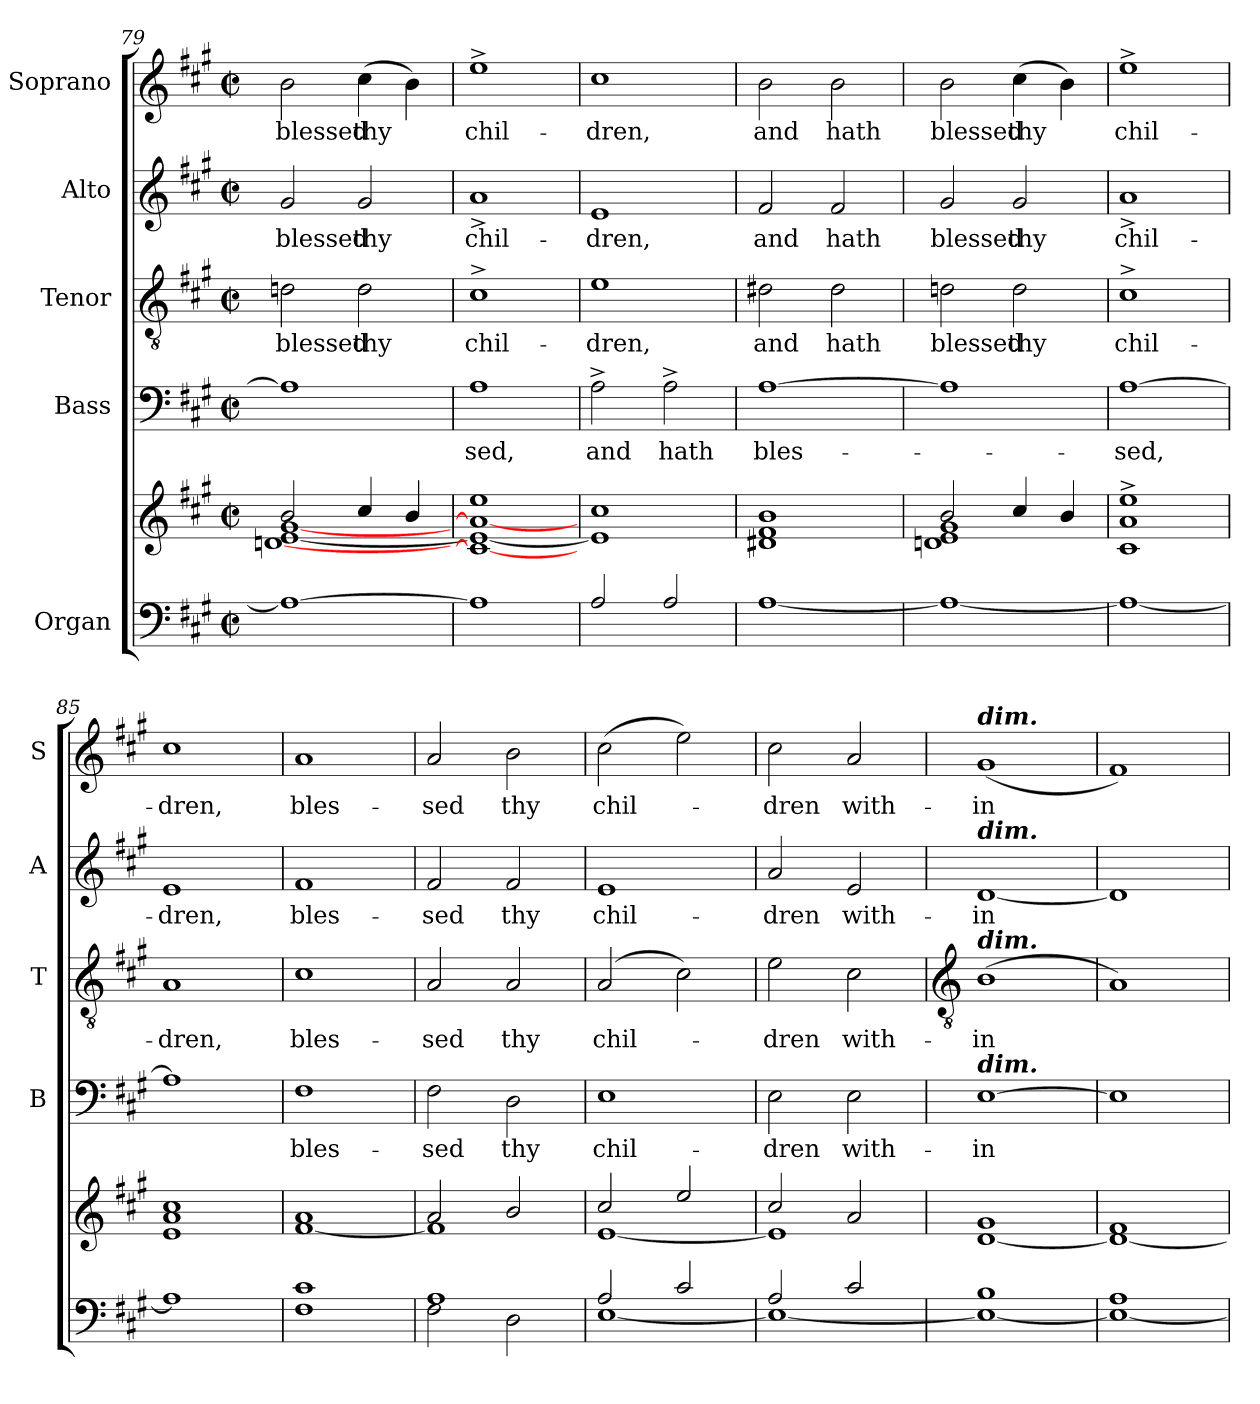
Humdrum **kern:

**kern	**kern	**kern	**text	**kern	**text	**kern	**text	**kern	**text
*part5	*part5	*part4	*part4	*part3	*part3	*part2	*part2	*part1	*part1
*staff6	*staff5	*staff4	*staff4	*staff3	*staff3	*staff2	*staff2	*staff1	*staff1
*I"Organ	*	*I"Bass	*	*I"Tenor	*	*I"Alto	*	*I"Soprano	*
*	*	*I'B	*	*I'T	*	*I'A	*	*I'S	*
!!LO:LB:g=z
*clefF4	*clefG2	*clefF4	*	*clefGv2	*	*clefG2	*	*clefG2	*
*k[f#c#g#]	*k[f#c#g#]	*k[f#c#g#]	*	*k[f#c#g#]	*	*k[f#c#g#]	*	*k[f#c#g#]	*
*A:	*A:	*A:	*	*A:	*	*A:	*	*A:	*
*M2/2	*M2/2	*M2/2	*	*M2/2	*	*M2/2	*	*M2/2	*
*met(c|)	*met(c|)	*met(c|)	*	*met(c|)	*	*met(c|)	*	*met(c|)	*
=79	=79	=79	=79	=79	=79	=79	=79	=79	=79
*^	*^	*	*	*	*	*	*	*	*
!	!	!	!	!	!	!	!LO:LY:b	!	!LO:LY:b	!	!LO:LY:b
1A_	1ryy	2b/	[1dn\ [1e\ [1g#\	1A]	.	2dn	blessed	2g#	blessed	2b	blessed
!	!	!	!	!	!	!	!LO:LY:b	!	!LO:LY:b	!	!LO:LY:b
.	.	4cc#/	.	.	.	2d	thy	2g#	thy	(>4cc#	thy
.	.	4b/	.	.	.	.	.	.	.	4b)	.
=80	=80	=80	=80	=80	=80	=80	=80	=80	=80	=80	=80
!	!	!	!	!	!LO:LY:b	!	!LO:LY:b	!	!LO:LY:b	!	!LO:LY:b
1A]	1ryy	1ee/	1c#\_ 1e\_ 1a\_	1A	sed,	1c#^	chil-	1a^	chil-	1ee^	chil-
=81	=81	=81	=81	=81	=81	=81	=81	=81	=81	=81	=81
!	!	!	!	!	!LO:LY:b	!	!LO:LY:b	!	!LO:LY:b	!	!LO:LY:b
2A	1ryy	1cc#/	1e\]	2A^	and	1e	-dren,	1e	-dren,	1cc#	-dren,
!	!	!	!	!	!LO:LY:b	!	!	!	!	!	!
2A	.	.	.	2A^	hath	.	.	.	.	.	.
=82	=82	=82	=82	=82	=82	=82	=82	=82	=82	=82	=82
!	!	!	!	!	!LO:LY:b	!	!LO:LY:b	!	!LO:LY:b	!	!LO:LY:b
1ryy	[1A\	1b/	1d#X\ 1f#\	[1A	bles-	2d#X	and	2f#	and	2b	and
!	!	!	!	!	!	!	!LO:LY:b	!	!LO:LY:b	!	!LO:LY:b
.	.	.	.	.	.	2d#	hath	2f#	hath	2b	hath
=83	=83	=83	=83	=83	=83	=83	=83	=83	=83	=83	=83
!	!	!	!	!	!	!	!LO:LY:b	!	!LO:LY:b	!	!LO:LY:b
1ryy	1A\_	2b/	1dn\ 1e\ 1g#\	1A]	.	2dn	blessed	2g#	blessed	2b	blessed
!	!	!	!	!	!	!	!LO:LY:b	!	!LO:LY:b	!	!LO:LY:b
.	.	4cc#/	.	.	.	2d	thy	2g#	thy	(>4cc#	thy
.	.	4b/	.	.	.	.	.	.	.	4b)	.
=84	=84	=84	=84	=84	=84	=84	=84	=84	=84	=84	=84
!	!	!	!	!	!LO:LY:b	!	!LO:LY:b	!	!LO:LY:b	!	!LO:LY:b
1ryy	1A\_	1ee^/	1c#\ 1a\	[1A	sed,	1c#^	chil-	1a^	chil-	1ee^	chil-
=85	=85	=85	=85	=85	=85	=85	=85	=85	=85	=85	=85
!	!	!	!	!	!	!	!LO:LY:b	!	!LO:LY:b	!	!LO:LY:b
1ryy	1A\]	1cc#/	1e\ 1a\	1A]	.	1A	-dren,	1e	-dren,	1cc#	-dren,
=86	=86	=86	=86	=86	=86	=86	=86	=86	=86	=86	=86
!	!	!	!	!	!LO:LY:b	!	!LO:LY:b	!	!LO:LY:b	!	!LO:LY:b
1c#	1F#\	1a/	[1f#\	1F#	bles-	1c#	bles-	1f#	bles-	1a	bles-
=87	=87	=87	=87	=87	=87	=87	=87	=87	=87	=87	=87
!	!	!	!	!	!LO:LY:b	!	!LO:LY:b	!	!LO:LY:b	!	!LO:LY:b
1A	2F#\	2a/	1f#\]	2F#	-sed	2A	-sed	2f#	-sed	2a	-sed
!	!	!	!	!	!LO:LY:b	!	!LO:LY:b	!	!LO:LY:b	!	!LO:LY:b
.	2D\	2b/	.	2D	thy	2A	thy	2f#	thy	2b	thy
=88	=88	=88	=88	=88	=88	=88	=88	=88	=88	=88	=88
!	!	!	!	!	!LO:LY:b	!	!LO:LY:b	!	!LO:LY:b	!	!LO:LY:b
2A/	[1E\	2cc#/	[1e\	1E	chil-	(<2A	chil-	1e	chil-	(>2cc#	chil-
2c#/	.	2ee/	.	.	.	2c#)	.	.	.	2ee)	.
=89	=89	=89	=89	=89	=89	=89	=89	=89	=89	=89	=89
!	!	!	!	!	!LO:LY:b	!	!LO:LY:b	!	!LO:LY:b	!	!LO:LY:b
2A/	1E\_	2cc#/	1e\]	2E	-dren	2e	dren	2a	-dren	2cc#	dren
!	!	!	!	!	!LO:LY:b	!	!LO:LY:b	!	!LO:LY:b	!	!LO:LY:b
2c#/	.	2a/	.	2E	with-	2c#	with-	2e	with-	2a	with-
!!LO:LB:g=z
=90	=90	=90	=90	=90	=90	=90	=90	=90	=90	=90	=90
*	*	*	*	*	*	*clefGv2	*	*	*	*	*
!	!	!	!	!	!	!	!	!	!	!LO:TX:a:Bi:t=dim.	!
!	!	!	!	!	!	!	!	!LO:TX:a:Bi:t=dim.	!	!	!
!	!	!	!	!	!	!LO:TX:a:Bi:t=dim.	!	!	!	!	!
!	!	!	!	!LO:TX:a:Bi:t=dim.	!	!	!	!	!	!	!
!	!	!	!	!	!LO:LY:b	!	!LO:LY:b	!	!LO:LY:b	!	!LO:LY:b
1B/	1E\_	1g#/	[1d\	[1E	-in	(<1B	-in	[1d	-in	(<1g#	-in
=91	=91	=91	=91	=91	=91	=91	=91	=91	=91	=91	=91
1A/	1E\_	1f#/	1d\_	1E]	.	1A)	.	1d]	.	1f#)	.
*v	*v	*	*	*	*	*	*	*	*	*	*
*	*v	*v	*	*	*	*	*	*	*	*
=	=	=	=	=	=	=	=	=	=
*-	*-	*-	*-	*-	*-	*-	*-	*-	*-
